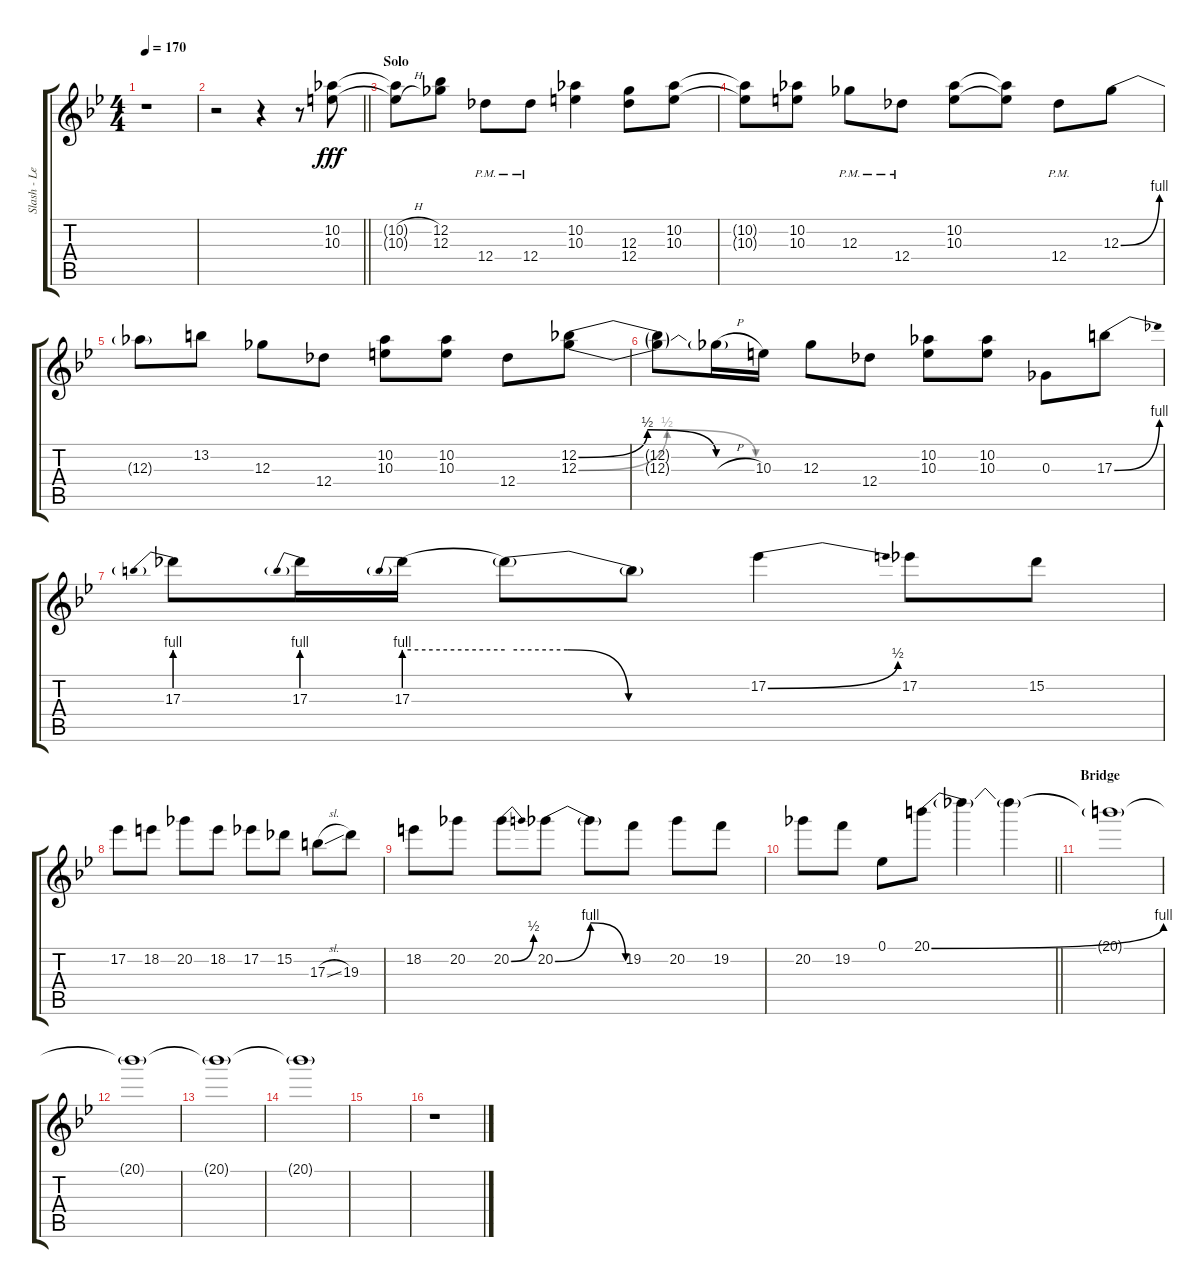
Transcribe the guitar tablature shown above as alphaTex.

\track ("Slash - Lead Guitar" "Slash - Le") {instrument distortionguitar}
\staff {score tabs}
\tuning (Eb4 Bb3 Gb3 Db3 Ab2 Eb2) {hide}
\ts (4 4)
\tempo 170
\clef g2
\ks bb
r.1{dy fff} |
\barLineRight lightlight
r.2 r.4 r.8 (10.2 10.3).8{volume 16} |
\section ("" "Solo")
(10.2{h t} 10.3{h t}).8 (12.2 12.3).8 12.4{pm}.8 12.4{pm}.8 (10.2 10.3).4 (12.3 12.4).8 (10.2 10.3).8 |
(10.2{t} 10.3{t}).8 (10.2 10.3).8 12.3{pm}.8 12.4{pm}.8 (10.2 10.3).8 (10.2{t} 10.3{t}).8 12.4{pm}.8 12.3{be (bend 0 0 60 4)}.8 |
12.3{t}.8 13.2.8 12.3.8 12.4.8 (10.2 10.3).8 (10.2 10.3).8 12.4.8 (12.2{be (bendrelease 0 0 30 2 30 2 60 0)} 12.3{be (bendrelease 0 0 30 2 30 2 60 0)}).8 |
(12.2{t} 12.3{t}).8 12.3{h t}.16 10.3.16 12.3.8 12.4.8 (10.2 10.3).8 (10.2 10.3).8 0.3.8 17.3{be (bend 0 0 60 4)}.8 |
17.3{be (prebend 0 4 60 4)}.8 17.3{be (prebend 0 4 60 4)}.16 17.3{be (prebend 0 4 60 4)}.16 17.3{be (custom 0 4 15 4 30 0 60 0) t}.8 17.3{t}.8 17.2{be (bend 0 0 60 2)}.4 17.2.8 15.2.8 |
17.2.8 18.2.8 20.2.8 18.2.8 17.2.8 15.2.8 17.3{sl}.8 19.3.8 |
18.2.8 20.2.8 20.2{be (bend 0 0 60 2)}.8 20.2{be (bendrelease 0 0 26 4 26 4 60 0)}.8 20.2{t}.8 19.2.8 20.2.8 19.2.8 |
\barLineRight lightlight
20.2.8 19.2.8 0.1.8 20.1{be (bend 0 0 60 4)}.8 20.1{t}.4 20.1{t}.4 |
\section ("" "Bridge")
20.1{t}.1 |
20.1{t}.1{volume 0} |
20.1{t}.1 |
20.1{t}.1 |
|
r.1
